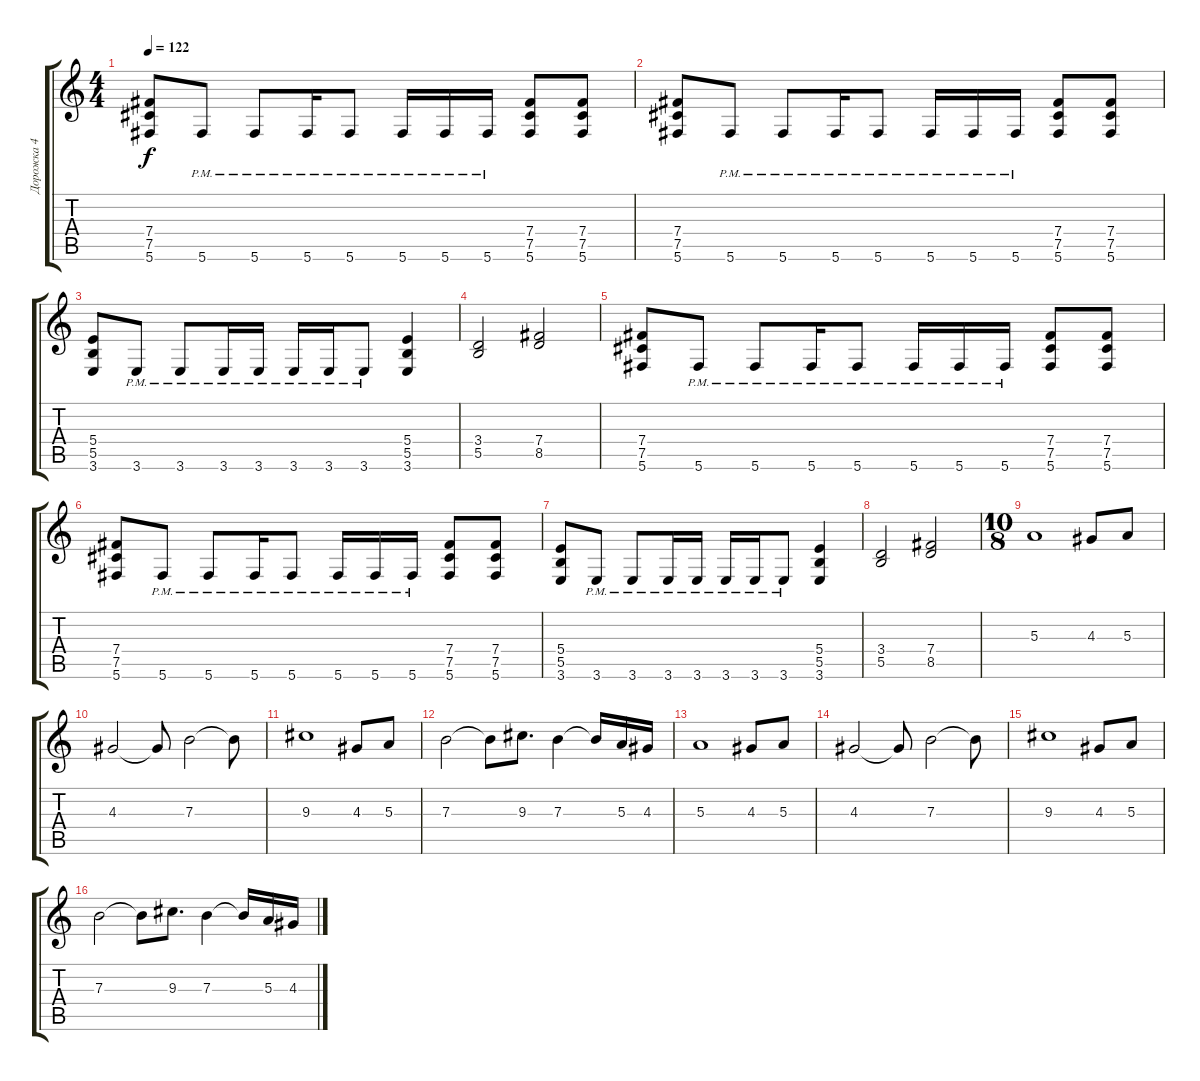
\track ("Дорожка 4" "Дорожка 4") {instrument distortionguitar}
\staff {score tabs}
\tuning (Db4 Ab3 E3 B2 Gb2 Db2) {hide}
\ts (4 4)
\tempo 122
\clef g2
\ks c
(7.4 7.5 5.6).8{dy f} 5.6{pm}.8 5.6{pm}.8 5.6{pm}.16 5.6{pm}.8 5.6{pm}.16 5.6{pm}.16 5.6{pm}.16 (7.4 7.5 5.6).8 (7.4 7.5 5.6).8 |
(7.4 7.5 5.6).8 5.6{pm}.8 5.6{pm}.8 5.6{pm}.16 5.6{pm}.8 5.6{pm}.16 5.6{pm}.16 5.6{pm}.16 (7.4 7.5 5.6).8 (7.4 7.5 5.6).8 |
(5.4 5.5 3.6).8 3.6{pm}.8 3.6{pm}.8 3.6{pm}.16 3.6{pm}.16 3.6{pm}.16 3.6{pm}.16 3.6{pm}.8 (5.4 5.5 3.6).4 |
(3.4 5.5).2 (7.4 8.5).2 |
(7.4 7.5 5.6).8 5.6{pm}.8 5.6{pm}.8 5.6{pm}.16 5.6{pm}.8 5.6{pm}.16 5.6{pm}.16 5.6{pm}.16 (7.4 7.5 5.6).8 (7.4 7.5 5.6).8 |
(7.4 7.5 5.6).8 5.6{pm}.8 5.6{pm}.8 5.6{pm}.16 5.6{pm}.8 5.6{pm}.16 5.6{pm}.16 5.6{pm}.16 (7.4 7.5 5.6).8 (7.4 7.5 5.6).8 |
(5.4 5.5 3.6).8 3.6{pm}.8 3.6{pm}.8 3.6{pm}.16 3.6{pm}.16 3.6{pm}.16 3.6{pm}.16 3.6{pm}.8 (5.4 5.5 3.6).4 |
(3.4 5.5).2 (7.4 8.5).2 |
\ts (10 8)
5.3.1 4.3.8 5.3.8 |
4.3.2 4.3{t}.8 7.3.2 7.3{t}.8 |
9.3.1 4.3.8 5.3.8 |
7.3.2 7.3{t}.8 9.3.8{d} 7.3.4 7.3{t}.16 5.3.16 4.3.16 |
5.3.1 4.3.8 5.3.8 |
4.3.2 4.3{t}.8 7.3.2 7.3{t}.8 |
9.3.1 4.3.8 5.3.8 |
7.3.2 7.3{t}.8 9.3.8{d} 7.3.4 7.3{t}.16 5.3.16 4.3.16
